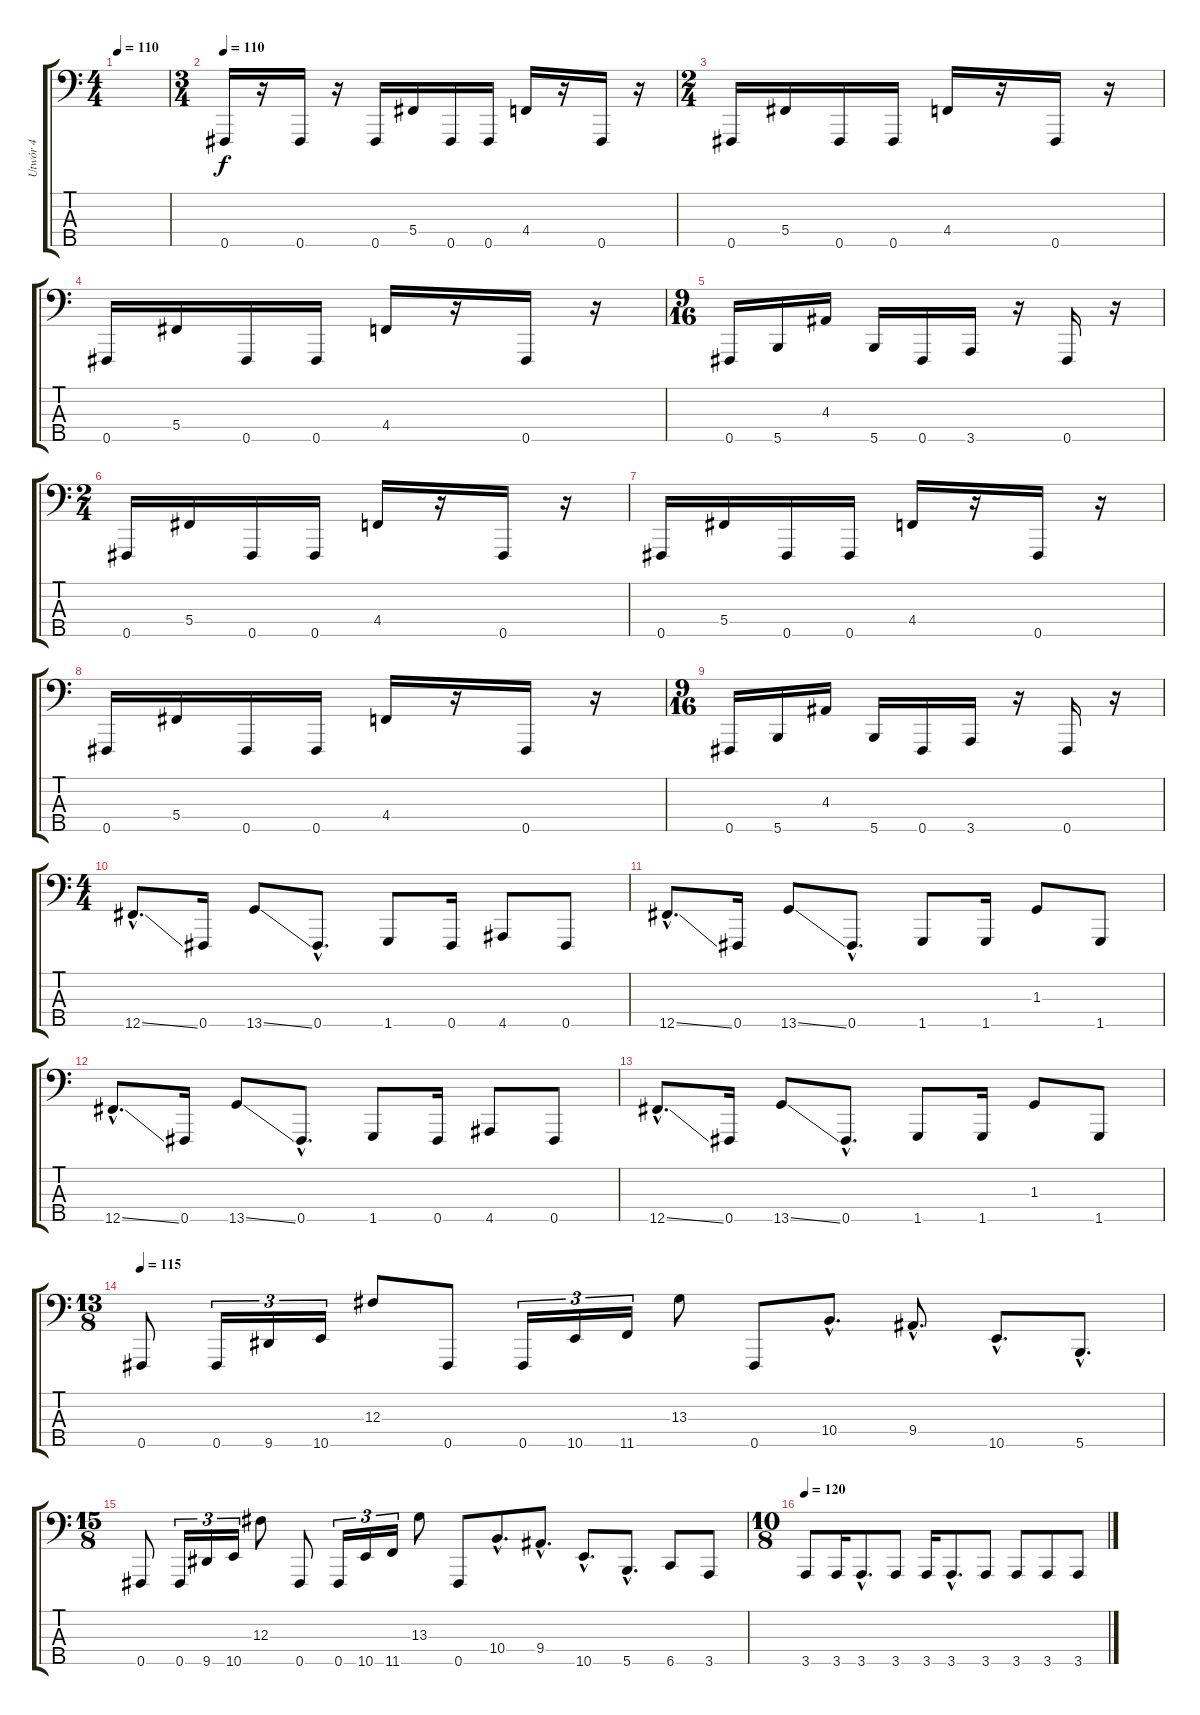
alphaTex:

\track ("Utwór 4" "Utwór 4") {instrument slapbass2}
\staff {score tabs}
\tuning (G2 D2 Gb1 Db1 Gb0) {hide}
\ts (4 4)
\tempo 110
\clef f4
\ks c
|
\ts (3 4)
\tempo 110
0.5.16 r.16 0.5.16 r.16 0.5.16 5.4.16 0.5.16 0.5.16 4.4.16 r.16 0.5.16 r.16 |
\ts (2 4)
0.5.16 5.4.16 0.5.16 0.5.16 4.4.16 r.16 0.5.16 r.16 |
0.5.16 5.4.16 0.5.16 0.5.16 4.4.16 r.16 0.5.16 r.16 |
\ts (9 16)
0.5.16 5.5.16 4.3.16 5.5.16 0.5.16 3.5.16 r.16 0.5.16 r.16 |
\ts (2 4)
0.5.16 5.4.16 0.5.16 0.5.16 4.4.16 r.16 0.5.16 r.16 |
0.5.16 5.4.16 0.5.16 0.5.16 4.4.16 r.16 0.5.16 r.16 |
0.5.16 5.4.16 0.5.16 0.5.16 4.4.16 r.16 0.5.16 r.16 |
\ts (9 16)
0.5.16 5.5.16 4.3.16 5.5.16 0.5.16 3.5.16 r.16 0.5.16 r.16 |
\ts (4 4)
12.5{ss hac}.8{d} 0.5.16 13.5{ss}.8 0.5{hac}.8{d} 1.5.8 0.5.16 4.5.8 0.5.8 |
12.5{ss hac}.8{d} 0.5.16 13.5{ss}.8 0.5{hac}.8{d} 1.5.8 1.5.16 1.3.8 1.5.8 |
12.5{ss hac}.8{d} 0.5.16 13.5{ss}.8 0.5{hac}.8{d} 1.5.8 0.5.16 4.5.8 0.5.8 |
12.5{ss hac}.8{d} 0.5.16 13.5{ss}.8 0.5{hac}.8{d} 1.5.8 1.5.16 1.3.8 1.5.8 |
\ts (13 8)
\tempo 115
0.5.8 0.5.16{tu (3 2)} 9.5.16{tu (3 2)} 10.5.16{tu (3 2)} 12.3.8 0.5.8 0.5.16{tu (3 2)} 10.5.16{tu (3 2)} 11.5.16{tu (3 2)} 13.3.8 0.5.8 10.4{hac}.8{d} 9.4{hac}.8{d} 10.5{hac}.8{d} 5.5{hac}.8{d} |
\ts (15 8)
0.5.8 0.5.16{tu (3 2)} 9.5.16{tu (3 2)} 10.5.16{tu (3 2)} 12.3.8 0.5.8 0.5.16{tu (3 2)} 10.5.16{tu (3 2)} 11.5.16{tu (3 2)} 13.3.8 0.5.8 10.4{hac}.8{d} 9.4{hac}.8{d} 10.5{hac}.8{d} 5.5{hac}.8{d} 6.5.8 3.5.8 |
\ts (10 8)
\tempo 120
3.5.8 3.5.16 3.5{hac}.8{d} 3.5.8 3.5.16 3.5{hac}.8{d} 3.5.8 3.5.8 3.5.8 3.5.8
